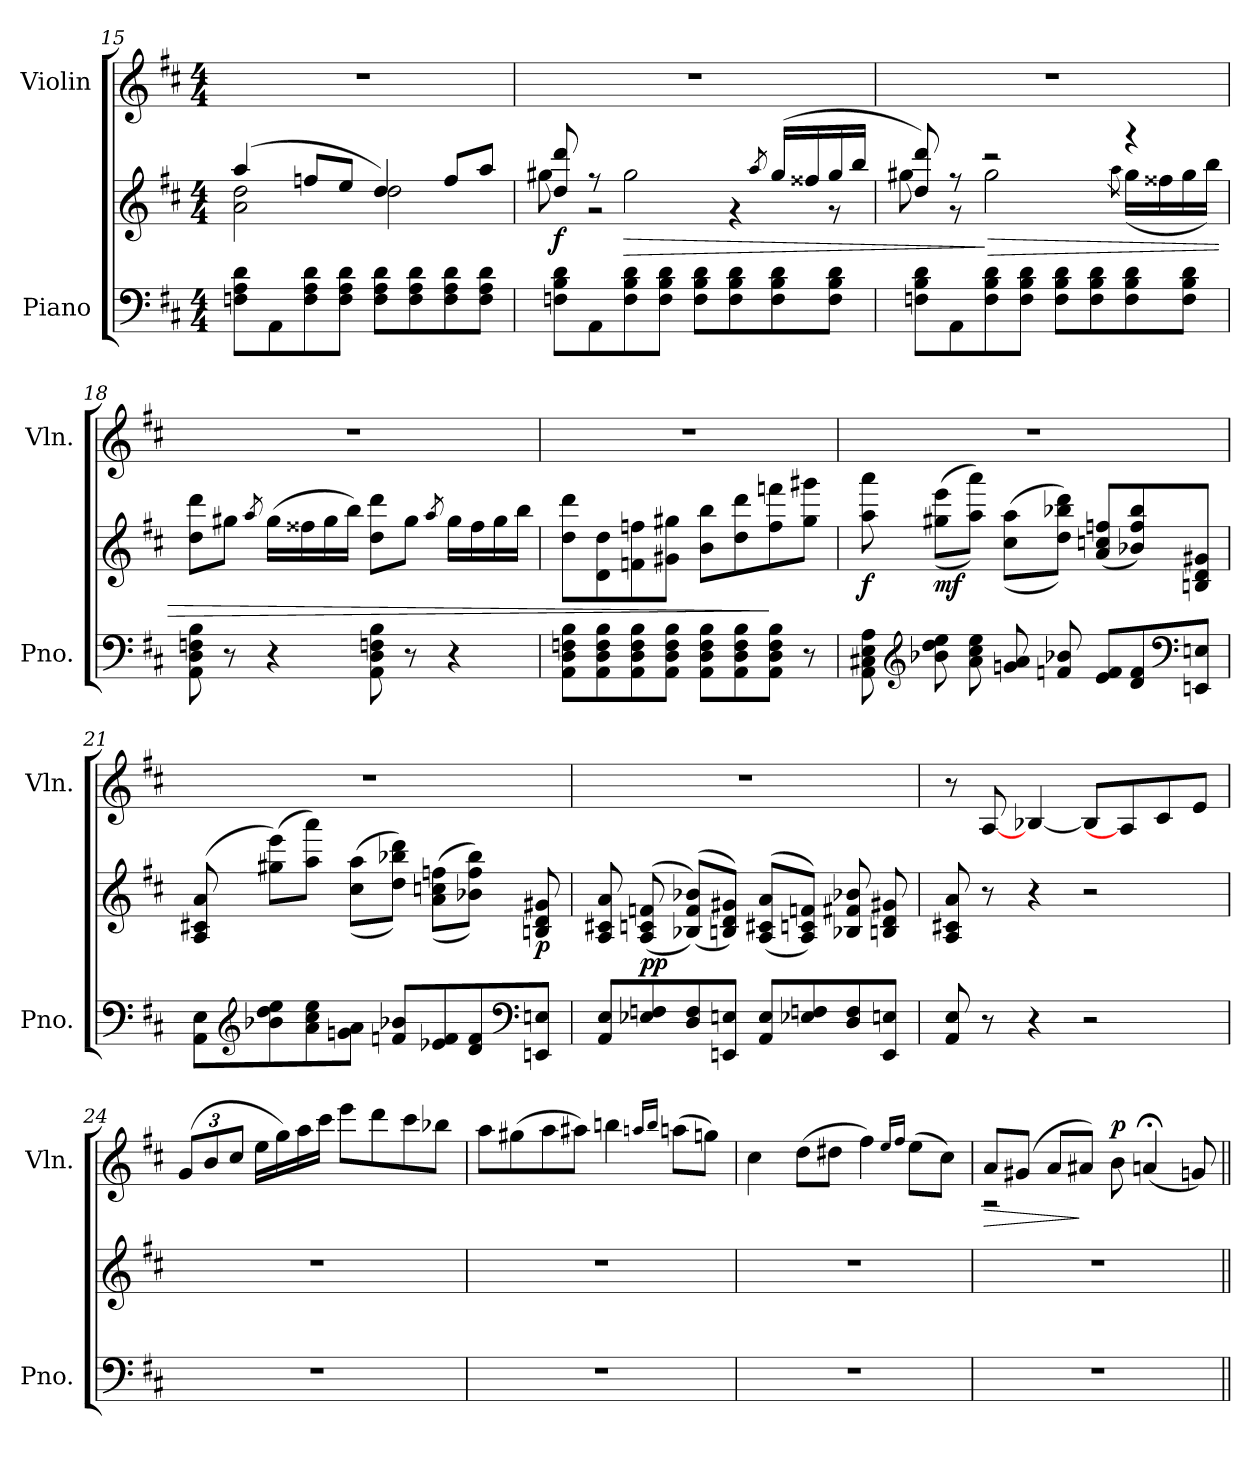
**kern	**kern	**dynam	**kern	**dynam
*part2	*part2	*part2	*part1	*part1
*staff3	*staff2	*staff2/3	*staff1	*staff1
*I"Piano	*	*	*I"Violin	*
*I'Pno.	*	*	*I'Vln.	*
*clefF4	*clefG2	*	*clefG2	*
*k[f#c#]	*k[f#c#]	*	*k[f#c#]	*
*M4/4	*M4/4	*	*M4/4	*
=15	=15	=15	=15	=15
*	*^	*	*	*
8Fn\ 8A\ 8d\L	(>4aa/	2a\ 2dd\	.	1r	.
8AA\	.	.	.	.	.
8F\ 8A\ 8d\	8ffn/L	.	.	.	.
8F\ 8A\ 8d\J	8ee/J	.	.	.	.
8F\ 8A\ 8d\L	4dd/)	2dd\	.	.	.
8F\ 8A\ 8d\	.	.	.	.	.
8F\ 8A\ 8d\	8ff/L	.	.	.	.
8F\ 8A\ 8d\J	8aa/J	.	.	.	.
!!LO:PB:g=z
=16	=16	=16	=16	=16	=16
!	!	!	!LO:DY:b	!	!
8Fn\ 8B\ 8d\L	8dd/ 8ddd/	8gg#X\	f	1r	.
8AA\	8r	2r	.	.	.
!	!	!	!LO:HP:b	!	!
8F\ 8B\ 8d\	2gg#\	.	>	.	.
8F\ 8B\ 8d\J	.	.	.	.	.
8F\ 8B\ 8d\L	.	.	.	.	.
8F\ 8B\ 8d\	.	4r	.	.	.
.	8qaa/	.	.	.	.
8F\ 8B\ 8d\	(>16gg#/LL	.	.	.	.
.	16ff##X/	.	.	.	.
8F\ 8B\ 8d\J	16gg#/	8r	.	.	.
.	16bb/JJ	.	.	.	.
=17	=17	=17	=17	=17	=17
8Fn\ 8B\ 8d\L	8dd/ 8ddd/)	8gg#X\	.	1r	.
8AA\	8r	8r	.	.	.
!	!	!	!LO:HP:n=1:b	!	!
8F\ 8B\ 8d\	2r	2gg#\	] >	.	.
8F\ 8B\ 8d\J	.	.	.	.	.
8F\ 8B\ 8d\L	.	.	.	.	.
8F\ 8B\ 8d\	.	.	.	.	.
.	.	8qaa\	.	.	.
8F\ 8B\ 8d\	4r	(>16gg#\LL	.	.	.
.	.	16ff##X\	.	.	.
8F\ 8B\ 8d\J	.	16gg#\	.	.	.
.	.	16bb\JJ)	.	.	.
*	*v	*v	*	*	*
!!LO:LB:g=z
=18	=18	=18	=18	=18
8AA\ 8D\ 8Fn\ 8B\	8dd\ 8ddd\L	.	1r	.
8r	8gg#X\J	.	.	.
.	8qaa/	.	.	.
4r	(>16gg#\LL	.	.	.
.	16ff##X\	.	.	.
.	16gg#\	.	.	.
.	16bb\JJ)	.	.	.
8AA\ 8D\ 8Fn\ 8B\	8dd\ 8ddd\L	.	.	.
8r	8gg#\J	.	.	.
.	8qaa/	.	.	.
4r	16gg#\LL	.	.	.
.	16ff##\	.	.	.
.	16gg#\	.	.	.
.	16bb\JJ	.	.	.
=19	=19	=19	=19	=19
8AA\ 8D\ 8Fn\ 8B\L	8dd\ 8ddd\L	.	1r	.
8AA\ 8D\ 8F\ 8B\	8d\ 8dd\	.	.	.
8AA\ 8D\ 8F\ 8B\	8fn\ 8ffn\	.	.	.
8AA\ 8D\ 8F\ 8B\J	8g#X\ 8gg#X\J	.	.	.
8AA\ 8D\ 8F\ 8B\L	8b\ 8bb\L	.	.	.
8AA\ 8D\ 8F\ 8B\	8dd\ 8ddd\	.	.	.
8AA\ 8D\ 8F\ 8B\J	8ff\ 8fffn\	]	.	.
8r	8gg#\ 8ggg#X\J	.	.	.
!!LO:LB:g=z
=20	=20	=20	=20	=20
!	!	!LO:DY:b	!	!
8AA\ 8C#X\ 8E\ 8A\	8aa\ 8aaa\	f	1r	.
*clefG2	*	*	*	*
!	!	!LO:DY:b	!	!
8b-X\ 8dd\ 8ee\	(>(<8gg#X\ 8eee\L	mf	.	.
8a\ 8cc#\ 8ee\	8aa\ 8aaa\J))	.	.	.
8gn/ 8a/	(<(>8cc#\ 8aa\L	.	.	.
8fn/ 8b-X/	8dd\ 8bb-X\ 8ddd\J))	.	.	.
8e/ 8f/L	(>8a/ 8ccn/ 8ffn/L	.	.	.
8d/ 8f/	8b-X/ 8ff/ 8bb-/)	.	.	.
*clefF4	*	*	*	*
8EEn/ 8En/J	8Bn/ 8d/ 8g#X/J	.	.	.
=21	=21	=21	=21	=21
8AA\ 8E\L	(>8A/ 8c#X/ 8a/	.	1r	.
*clefG2	*	*	*	*
8b-X\ 8dd\ 8ee\	(>8gg#X\ 8eee\L)	.	.	.
8a\ 8cc#\ 8ee\	8aa\ 8aaa\J)	.	.	.
8gn\ 8a\J	(<(>8cc#\ 8aa\L	.	.	.
8fn/ 8b-X/L	8dd\ 8bb-X\ 8ddd\J))	.	.	.
8e-X/ 8f/	(<(>8a\ 8ccn\ 8ffn\L	.	.	.
8d/ 8f/	8b-X\ 8ff\ 8bb-\J))	.	.	.
*clefF4	*	*	*	*
!	!	!LO:DY:b	!	!
8EEn/ 8En/J	8Bn/ 8d/ 8g#X/	p	.	.
!!LO:LB:g=z
=22	=22	=22	=22	=22
8AA/ 8E/L	8A/ 8c#X/ 8a/	.	1r	.
!	!	!LO:DY:b	!	!
8E-X/ 8Fn/	(<(>8A/ 8cn/ 8fn/	pp	.	.
8D/ 8F/	(<(>8B-X/ 8f/ 8b-X/L))	.	.	.
8EEn/ 8En/J	8Bn/ 8d/ 8g#X/J))	.	.	.
8AA/ 8E/L	(<(>8A/ 8c#X/ 8a/L	.	.	.
8E-X/ 8Fn/	8A/ 8cn/ 8fn/J))	.	.	.
8D/ 8F/	8B-X/ 8f#X/ 8b-X/	.	.	.
8EE/ 8En/J	8Bn/ 8d/ 8g#X/	.	.	.
=23	=23	=23	=23	=23
8AA/ 8E/	8A/ 8c#X/ 8a/	.	8r	.
8r	8r	.	[8A/	.
4r	4r	.	[4B-X/	.
2r	2r	.	8B-/L]	.
.	.	.	8A/]	.
.	.	.	8c#/	.
.	.	.	8e/J	.
=24	=24	=24	=24	=24
*	*	*	*Xbrackettup	*
1r	1r	.	(12g/L	.
.	.	.	12b/	.
.	.	.	12cc#/J	.
.	.	.	16ee\LL	.
.	.	.	16gg\)	.
.	.	.	16aa\	.
.	.	.	16ccc#\JJ	.
.	.	.	8eee\L	.
.	.	.	8ddd\	.
.	.	.	8ccc#\	.
.	.	.	8bb-X\J	.
!!LO:PB:g=z
=25	=25	=25	=25	=25
1r	1r	.	8aa\L	.
.	.	.	(8gg#X\	.
.	.	.	8aa\	.
.	.	.	8aa#X\J)	.
.	.	.	4bbn\	.
.	.	.	16qaan/LL	.
.	.	.	16qbb/JJ	.
.	.	.	(8aa\L	.
.	.	.	8ggn\J)	.
=26	=26	=26	=26	=26
1r	1r	.	4cc#\	.
.	.	.	(8dd\L	.
.	.	.	8dd#X\J	.
.	.	.	4ff#\)	.
.	.	.	16qee/LL	.
.	.	.	16qff#/JJ	.
.	.	.	(8ee\L	.
.	.	.	8cc#\J)	.
=27	=27	=27	=27	=27
!	!	!	!	!LO:HP:b
*	*	*	*^	*
1r	1r	.	8a/L	2r	>
.	.	.	(8g#X/J	.	.
.	.	.	8a/L	.	.
.	.	.	8a#X/J)	.	]
!	!	!	!	!	!LO:DY:a
.	.	.	8b\	2ryy	p
.	.	.	(4an;</	.	.
.	.	.	8gn/)	.	.
*	*	*	*v	*v	*
=||	=||	=||	=||	=||
*-	*-	*-	*-	*-
